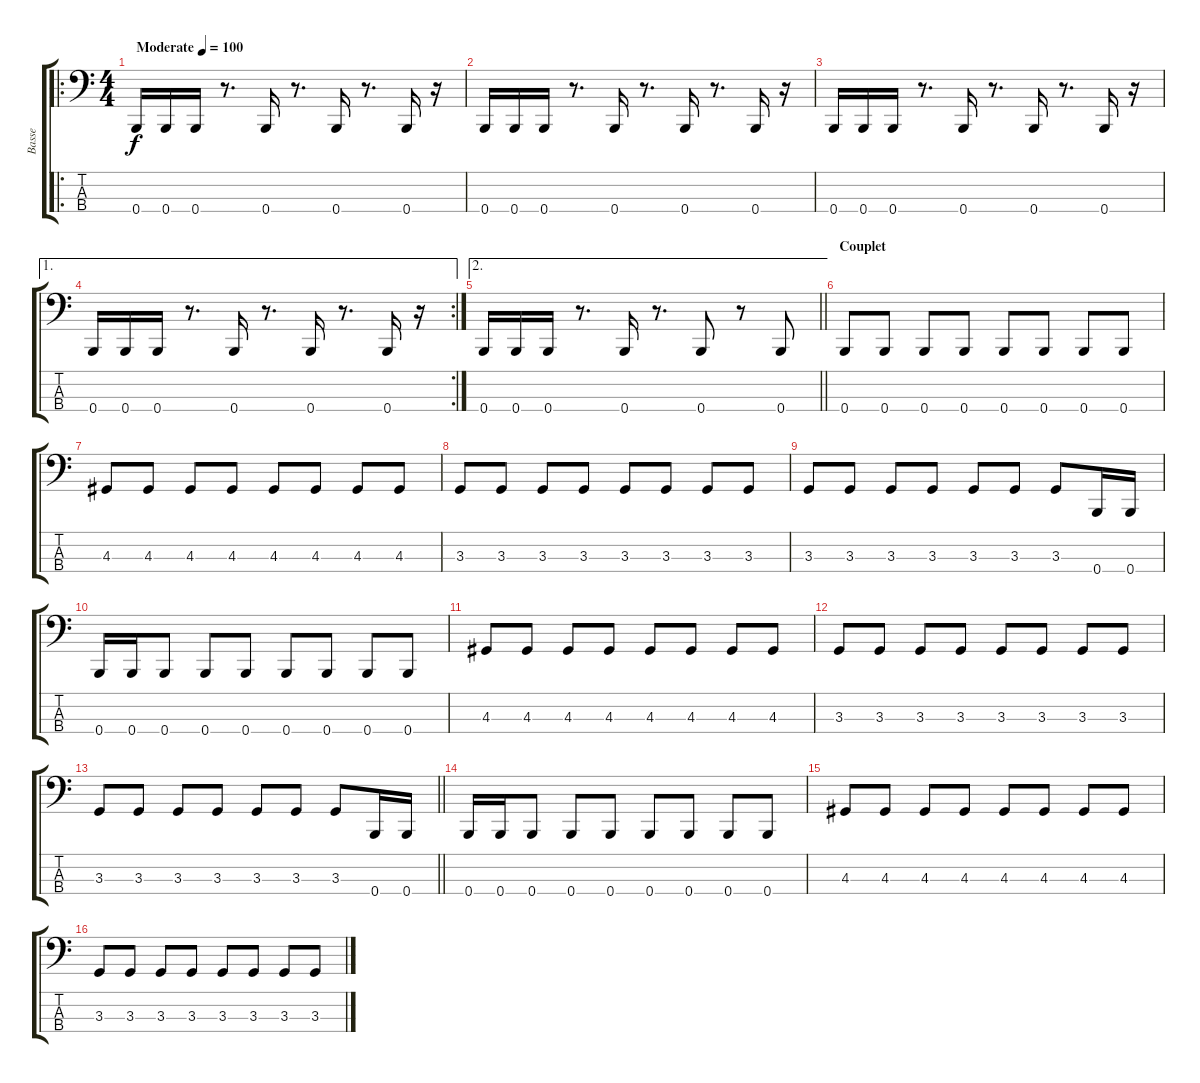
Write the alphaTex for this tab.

\track ("Basse" "Basse") {instrument electricbassfinger}
\staff {score tabs}
\tuning (D2 A1 E1 B0) {hide}
\ro
\ts (4 4)
\tempo (100 "Moderate")
\clef f4
\ks c
0.4.16{dy f instrument electricbassfinger} 0.4.16 0.4.16 r.8{d} 0.4.16 r.8{d} 0.4.16 r.8{d} 0.4.16 r.16 |
0.4.16 0.4.16 0.4.16 r.8{d} 0.4.16 r.8{d} 0.4.16 r.8{d} 0.4.16 r.16 |
0.4.16 0.4.16 0.4.16 r.8{d} 0.4.16 r.8{d} 0.4.16 r.8{d} 0.4.16 r.16 |
\ae 1
\rc 2
0.4.16 0.4.16 0.4.16 r.8{d} 0.4.16 r.8{d} 0.4.16 r.8{d} 0.4.16 r.16 |
\ae 2
\barLineRight lightlight
0.4.16 0.4.16 0.4.16 r.8{d} 0.4.16 r.8{d} 0.4.8 r.8 0.4.8 |
\section ("" "Couplet")
0.4.8 0.4.8 0.4.8 0.4.8 0.4.8 0.4.8 0.4.8 0.4.8 |
4.3.8 4.3.8 4.3.8 4.3.8 4.3.8 4.3.8 4.3.8 4.3.8 |
3.3.8 3.3.8 3.3.8 3.3.8 3.3.8 3.3.8 3.3.8 3.3.8 |
3.3.8 3.3.8 3.3.8 3.3.8 3.3.8 3.3.8 3.3.8 0.4.16 0.4.16 |
0.4.16 0.4.16 0.4.8 0.4.8 0.4.8 0.4.8 0.4.8 0.4.8 0.4.8 |
4.3.8 4.3.8 4.3.8 4.3.8 4.3.8 4.3.8 4.3.8 4.3.8 |
3.3.8 3.3.8 3.3.8 3.3.8 3.3.8 3.3.8 3.3.8 3.3.8 |
\barLineRight lightlight
3.3.8 3.3.8 3.3.8 3.3.8 3.3.8 3.3.8 3.3.8 0.4.16 0.4.16 |
0.4.16 0.4.16 0.4.8 0.4.8 0.4.8 0.4.8 0.4.8 0.4.8 0.4.8 |
4.3.8 4.3.8 4.3.8 4.3.8 4.3.8 4.3.8 4.3.8 4.3.8 |
3.3.8 3.3.8 3.3.8 3.3.8 3.3.8 3.3.8 3.3.8 3.3.8
